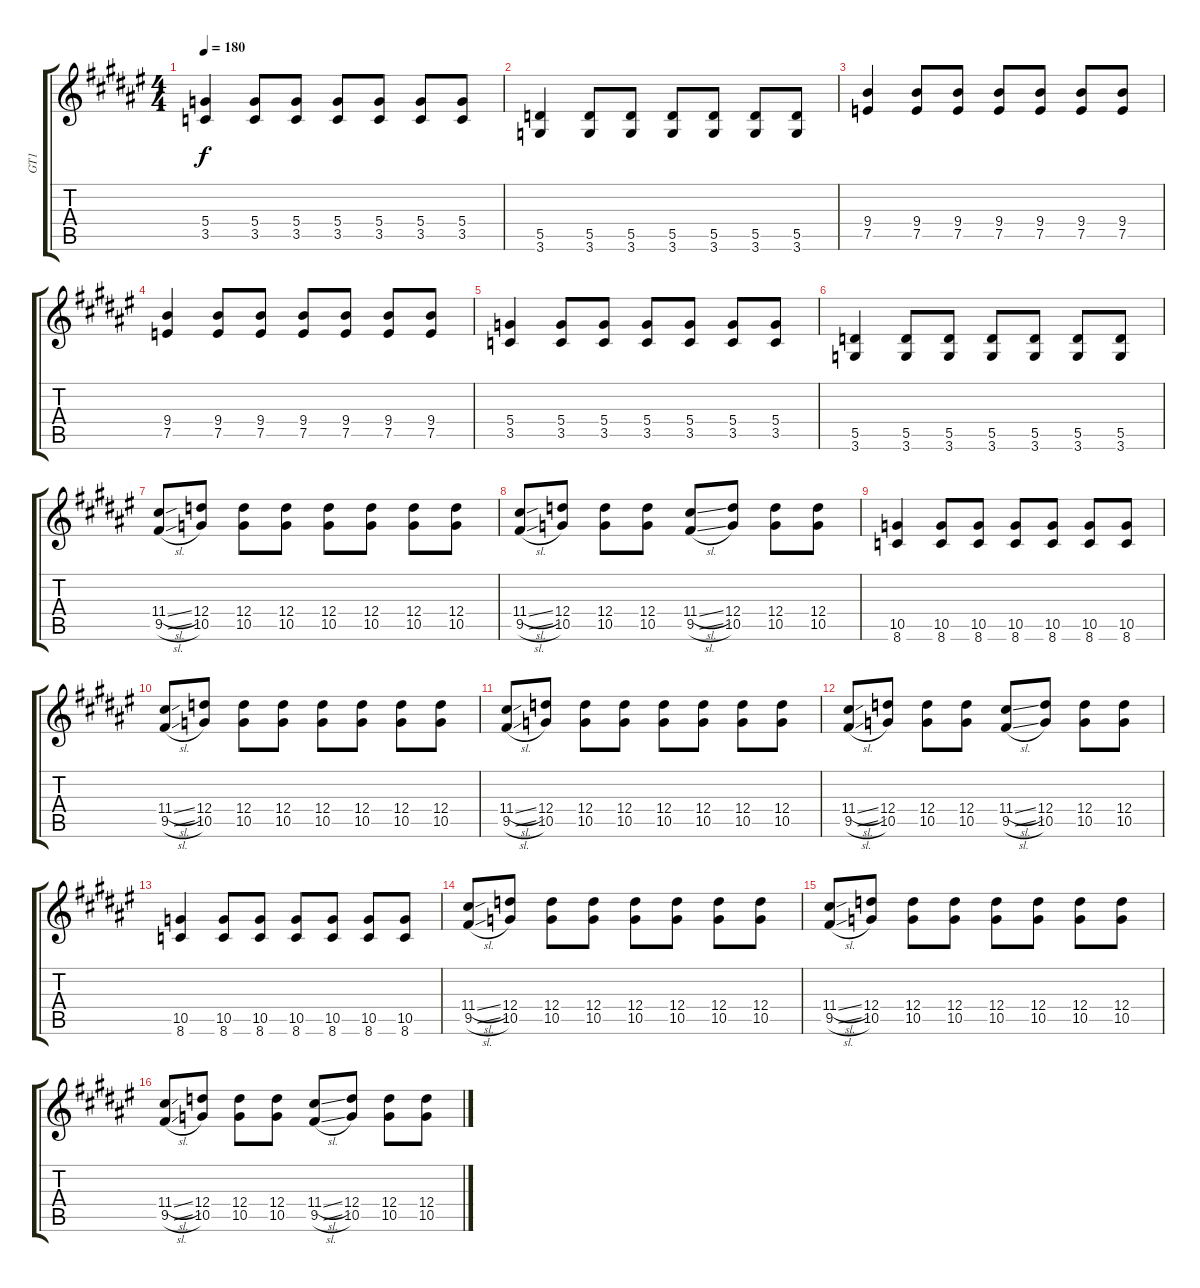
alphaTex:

\track ("GT1" "GT1") {instrument overdrivenguitar}
\staff {score tabs}
\tuning (E4 B3 G3 D3 A2 E2) {hide}
\ts (4 4)
\tempo 180
\clef g2
\ks f#
(5.4 3.5).4{dy f} (5.4 3.5).8 (5.4 3.5).8 (5.4 3.5).8 (5.4 3.5).8 (5.4 3.5).8 (5.4 3.5).8 |
(5.5 3.6).4 (5.5 3.6).8 (5.5 3.6).8 (5.5 3.6).8 (5.5 3.6).8 (5.5 3.6).8 (5.5 3.6).8 |
(9.4 7.5).4 (9.4 7.5).8 (9.4 7.5).8 (9.4 7.5).8 (9.4 7.5).8 (9.4 7.5).8 (9.4 7.5).8 |
(9.4 7.5).4 (9.4 7.5).8 (9.4 7.5).8 (9.4 7.5).8 (9.4 7.5).8 (9.4 7.5).8 (9.4 7.5).8 |
(5.4 3.5).4 (5.4 3.5).8 (5.4 3.5).8 (5.4 3.5).8 (5.4 3.5).8 (5.4 3.5).8 (5.4 3.5).8 |
(5.5 3.6).4 (5.5 3.6).8 (5.5 3.6).8 (5.5 3.6).8 (5.5 3.6).8 (5.5 3.6).8 (5.5 3.6).8 |
(11.4{sl} 9.5{sl}).8 (12.4 10.5).8 (12.4 10.5).8 (12.4 10.5).8 (12.4 10.5).8 (12.4 10.5).8 (12.4 10.5).8 (12.4 10.5).8 |
(11.4{sl} 9.5{sl}).8 (12.4 10.5).8 (12.4 10.5).8 (12.4 10.5).8 (11.4{sl} 9.5{sl}).8 (12.4 10.5).8 (12.4 10.5).8 (12.4 10.5).8 |
(10.5 8.6).4 (10.5 8.6).8 (10.5 8.6).8 (10.5 8.6).8 (10.5 8.6).8 (10.5 8.6).8 (10.5 8.6).8 |
(11.4{sl} 9.5{sl}).8 (12.4 10.5).8 (12.4 10.5).8 (12.4 10.5).8 (12.4 10.5).8 (12.4 10.5).8 (12.4 10.5).8 (12.4 10.5).8 |
(11.4{sl} 9.5{sl}).8 (12.4 10.5).8 (12.4 10.5).8 (12.4 10.5).8 (12.4 10.5).8 (12.4 10.5).8 (12.4 10.5).8 (12.4 10.5).8 |
(11.4{sl} 9.5{sl}).8 (12.4 10.5).8 (12.4 10.5).8 (12.4 10.5).8 (11.4{sl} 9.5{sl}).8 (12.4 10.5).8 (12.4 10.5).8 (12.4 10.5).8 |
(10.5 8.6).4 (10.5 8.6).8 (10.5 8.6).8 (10.5 8.6).8 (10.5 8.6).8 (10.5 8.6).8 (10.5 8.6).8 |
(11.4{sl} 9.5{sl}).8 (12.4 10.5).8 (12.4 10.5).8 (12.4 10.5).8 (12.4 10.5).8 (12.4 10.5).8 (12.4 10.5).8 (12.4 10.5).8 |
(11.4{sl} 9.5{sl}).8 (12.4 10.5).8 (12.4 10.5).8 (12.4 10.5).8 (12.4 10.5).8 (12.4 10.5).8 (12.4 10.5).8 (12.4 10.5).8 |
(11.4{sl} 9.5{sl}).8 (12.4 10.5).8 (12.4 10.5).8 (12.4 10.5).8 (11.4{sl} 9.5{sl}).8 (12.4 10.5).8 (12.4 10.5).8 (12.4 10.5).8
